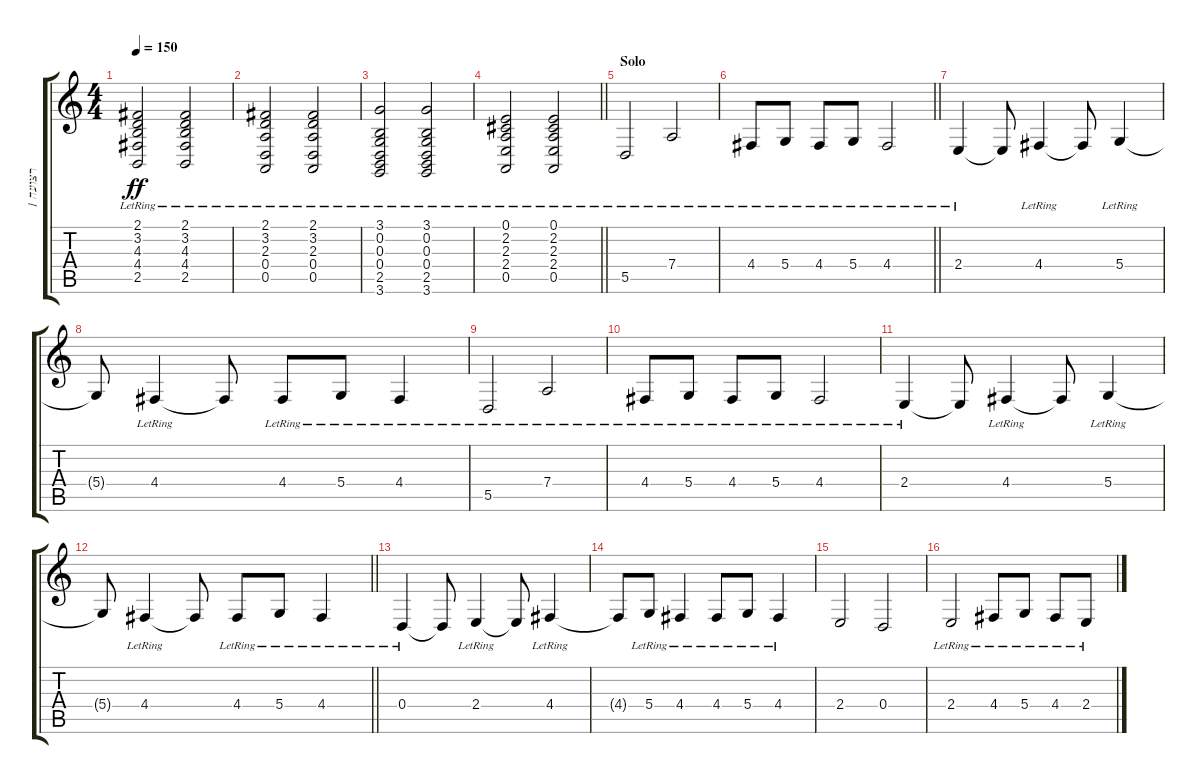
\track ("רצועה 1" "רצועה 1") {instrument acousticgrandpiano}
\staff {score tabs}
\tuning (E4 B3 G3 D3 A2 E2) {hide}
\ts (4 4)
\tempo 150
\clef g2
\ks c
(2.1{lr} 3.2{lr} 4.3{lr} 4.4{lr} 2.5{lr}).2{dy ff} (2.1{lr} 3.2{lr} 4.3{lr} 4.4{lr} 2.5{lr}).2 |
(2.1{lr} 3.2{lr} 2.3{lr} 0.4{lr} 0.5{lr}).2 (2.1{lr} 3.2{lr} 2.3{lr} 0.4{lr} 0.5{lr}).2 |
(3.1{lr} 0.2{lr} 0.3{lr} 0.4{lr} 2.5{lr} 3.6{lr}).2 (3.1{lr} 0.2{lr} 0.3{lr} 0.4{lr} 2.5{lr} 3.6{lr}).2 |
\barLineRight lightlight
(0.1{lr} 2.2{lr} 2.3{lr} 2.4{lr} 0.5{lr}).2 (0.1{lr} 2.2{lr} 2.3{lr} 2.4{lr} 0.5{lr}).2 |
\section ("" "Solo")
5.5{lr}.2 7.4{lr}.2 |
\barLineRight lightlight
4.4{lr}.8 5.4{lr}.8 4.4{lr}.8 5.4{lr}.8 4.4{lr}.2 |
2.4{lr}.4 2.4{t}.8 4.4{lr}.4 4.4{t}.8 5.4{lr}.4 |
5.4{t}.8 4.4{lr}.4 4.4{t}.8 4.4{lr}.8 5.4{lr}.8 4.4{lr}.4 |
5.5{lr}.2 7.4{lr}.2 |
4.4{lr}.8 5.4{lr}.8 4.4{lr}.8 5.4{lr}.8 4.4{lr}.2 |
2.4{lr}.4 2.4{t}.8 4.4{lr}.4 4.4{t}.8 5.4{lr}.4 |
\barLineRight lightlight
5.4{t}.8 4.4{lr}.4 4.4{t}.8 4.4{lr}.8 5.4{lr}.8 4.4{lr}.4 |
0.4{lr}.4 0.4{t}.8 2.4{lr}.4 2.4{t}.8 4.4{lr}.4 |
4.4{t}.8 5.4{lr}.8 4.4{lr}.4 4.4{lr}.8 5.4{lr}.8 4.4{lr}.4 |
2.4.2 0.4.2 |
2.4{lr}.2 4.4{lr}.8 5.4{lr}.8 4.4{lr}.8 2.4{lr}.8
